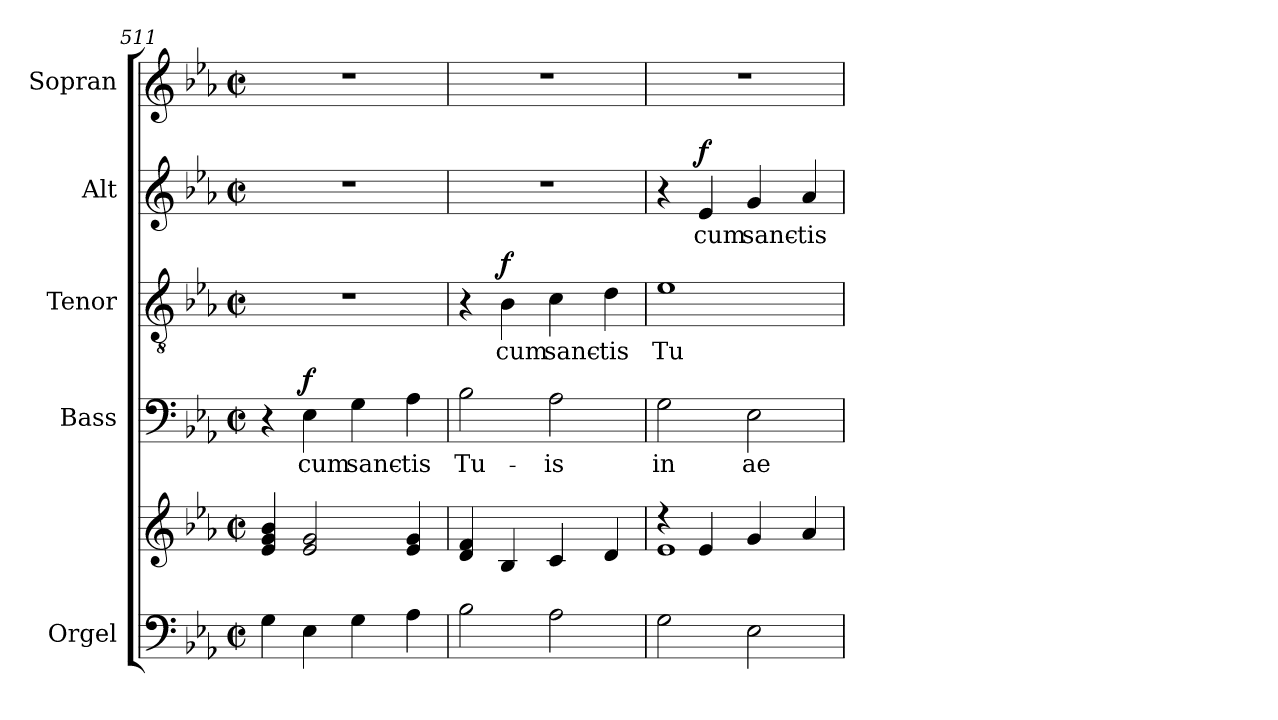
**kern	**kern	**kern	**text	**dynam	**kern	**text	**dynam	**kern	**text	**dynam	**kern
*part5	*part5	*part4	*part4	*part4	*part3	*part3	*part3	*part2	*part2	*part2	*part1
*staff6	*staff5	*staff4	*staff4	*staff4	*staff3	*staff3	*staff3	*staff2	*staff2	*staff2	*staff1
*I"Orgel	*	*I"Bass	*	*	*I"Tenor	*	*	*I"Alt	*	*	*I"Sopran
*I'Org.	*	*I'B.	*	*	*I'T.	*	*	*I'A.	*	*	*I'S.
*clefF4	*clefG2	*clefF4	*	*	*clefGv2	*	*	*clefG2	*	*	*clefG2
*k[b-e-a-]	*k[b-e-a-]	*k[b-e-a-]	*	*	*k[b-e-a-]	*	*	*k[b-e-a-]	*	*	*k[b-e-a-]
*E-:	*E-:	*E-:	*	*	*E-:	*	*	*E-:	*	*	*E-:
*M2/2	*M2/2	*M2/2	*	*	*M2/2	*	*	*M2/2	*	*	*M2/2
*met(c|)	*met(c|)	*met(c|)	*	*	*met(c|)	*	*	*met(c|)	*	*	*met(c|)
=511	=511	=511	=511	=511	=511	=511	=511	=511	=511	=511	=511
4G\	4e-/ 4g/ 4b-/	4r	.	.	1r	.	.	1r	.	.	1r
!	!	!	!LO:LY:b	!LO:DY:a	!	!	!	!	!	!	!
4E-\	2e-/ 2g/	4E-\	cum	f	.	.	.	.	.	.	.
!	!	!	!LO:LY:b	!	!	!	!	!	!	!	!
4G\	.	4G\	sanc-	.	.	.	.	.	.	.	.
!	!	!	!LO:LY:b	!	!	!	!	!	!	!	!
4A-\	4e-/ 4g/	4A-\	-tis	.	.	.	.	.	.	.	.
=512	=512	=512	=512	=512	=512	=512	=512	=512	=512	=512	=512
!	!	!	!LO:LY:b	!	!	!	!	!	!	!	!
2B-\	4d/ 4f/	2B-\	Tu-	.	4r	.	.	1r	.	.	1r
!	!	!	!	!	!	!LO:LY:b	!LO:DY:a	!	!	!	!
.	4B-/	.	.	.	4B-\	cum	f	.	.	.	.
!	!	!	!LO:LY:b	!	!	!LO:LY:b	!	!	!	!	!
2A-\	4c/	2A-\	-is	.	4c\	sanc-	.	.	.	.	.
!	!	!	!	!	!	!LO:LY:b	!	!	!	!	!
.	4d/	.	.	.	4d\	-tis	.	.	.	.	.
=513	=513	=513	=513	=513	=513	=513	=513	=513	=513	=513	=513
*	*^	*	*	*	*	*	*	*	*	*	*
!	!	!	!	!LO:LY:b	!	!	!LO:LY:b	!	!	!	!	!
2G\	4rdd	1e-	2G\	in	.	1e-	Tu-	.	4r	.	.	1r
!	!	!	!	!	!	!	!	!	!	!LO:LY:b	!LO:DY:a	!
.	4e-/	.	.	.	.	.	.	.	4e-/	cum	f	.
!	!	!	!	!LO:LY:b	!	!	!	!	!	!LO:LY:b	!	!
2E-\	4g/	.	2E-\	ae-	.	.	.	.	4g/	sanc-	.	.
!	!	!	!	!	!	!	!	!	!	!LO:LY:b	!	!
.	4a-/	.	.	.	.	.	.	.	4a-/	-tis	.	.
*	*v	*v	*	*	*	*	*	*	*	*	*	*
=	=	=	=	=	=	=	=	=	=	=	=
*-	*-	*-	*-	*-	*-	*-	*-	*-	*-	*-	*-
